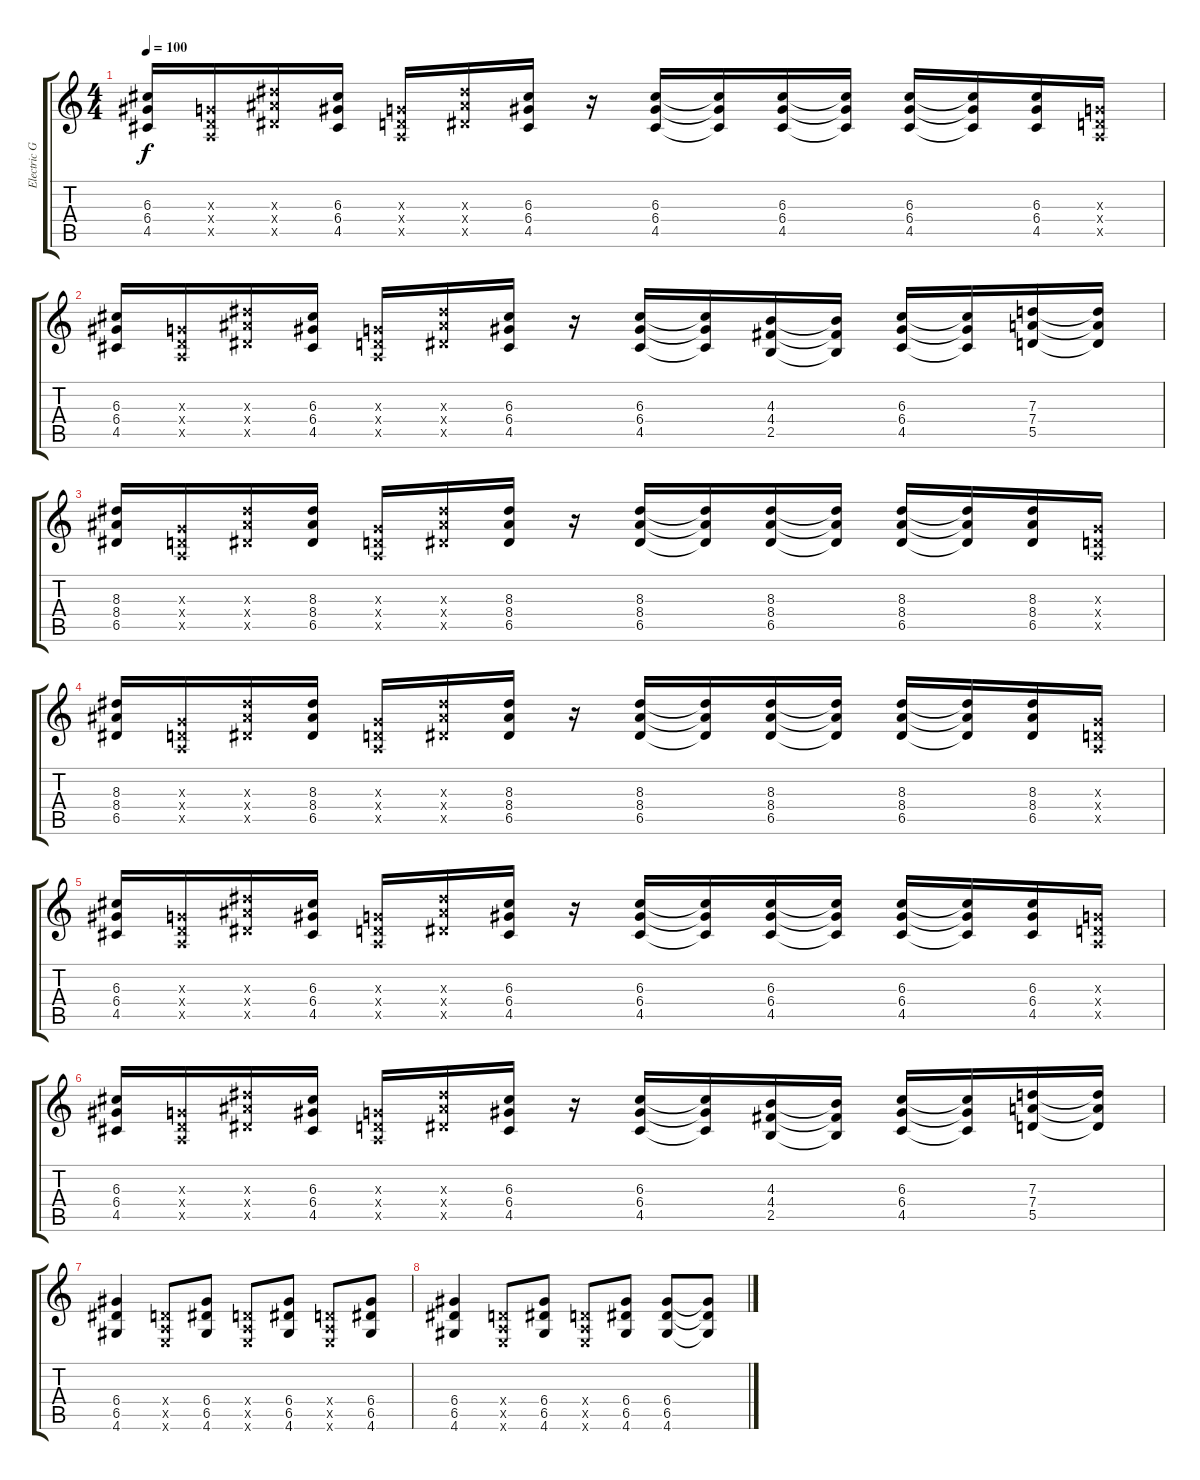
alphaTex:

\track ("Electric Guitar" "Electric G") {instrument overdrivenguitar}
\staff {score tabs}
\tuning (E4 B3 G3 D3 A2 E2) {hide}
\ts (4 4)
\tempo 100
\clef g2
\ks c
(6.3 6.4 4.5).16{dy f} (0.3{x} 0.4{x} 0.5{x}).16 (8.3{x} 8.4{x} 6.5{x}).16 (6.3 6.4 4.5).16 (0.3{x} 0.4{x} 0.5{x}).16 (8.3{x} 8.4{x} 6.5{x}).16 (6.3 6.4 4.5).16 r.16 (6.3 6.4 4.5).16 (6.3{t} 6.4{t} 4.5{t}).16 (6.3 6.4 4.5).16 (6.3{t} 6.4{t} 4.5{t}).16 (6.3 6.4 4.5).16 (6.3{t} 6.4{t} 4.5{t}).16 (6.3 6.4 4.5).16 (0.3{x} 0.4{x} 0.5{x}).16 |
(6.3 6.4 4.5).16 (0.3{x} 0.4{x} 0.5{x}).16 (8.3{x} 8.4{x} 6.5{x}).16 (6.3 6.4 4.5).16 (0.3{x} 0.4{x} 0.5{x}).16 (8.3{x} 8.4{x} 6.5{x}).16 (6.3 6.4 4.5).16 r.16 (6.3 6.4 4.5).16 (6.3{t} 6.4{t} 4.5{t}).16 (4.3 4.4 2.5).16 (4.3{t} 4.4{t} 2.5{t}).16 (6.3 6.4 4.5).16 (6.3{t} 6.4{t} 4.5{t}).16 (7.3 7.4 5.5).16 (7.3{t} 7.4{t} 5.5{t}).16 |
(8.3 8.4 6.5).16 (0.3{x} 0.4{x} 0.5{x}).16 (8.3{x} 8.4{x} 6.5{x}).16 (8.3 8.4 6.5).16 (0.3{x} 0.4{x} 0.5{x}).16 (8.3{x} 8.4{x} 6.5{x}).16 (8.3 8.4 6.5).16 r.16 (8.3 8.4 6.5).16 (8.3{t} 8.4{t} 6.5{t}).16 (8.3 8.4 6.5).16 (8.3{t} 8.4{t} 6.5{t}).16 (8.3 8.4 6.5).16 (8.3{t} 8.4{t} 6.5{t}).16 (8.3 8.4 6.5).16 (0.3{x} 0.4{x} 0.5{x}).16 |
(8.3 8.4 6.5).16 (0.3{x} 0.4{x} 0.5{x}).16 (8.3{x} 8.4{x} 6.5{x}).16 (8.3 8.4 6.5).16 (0.3{x} 0.4{x} 0.5{x}).16 (8.3{x} 8.4{x} 6.5{x}).16 (8.3 8.4 6.5).16 r.16 (8.3 8.4 6.5).16 (8.3{t} 8.4{t} 6.5{t}).16 (8.3 8.4 6.5).16 (8.3{t} 8.4{t} 6.5{t}).16 (8.3 8.4 6.5).16 (8.3{t} 8.4{t} 6.5{t}).16 (8.3 8.4 6.5).16 (0.3{x} 0.4{x} 0.5{x}).16 |
(6.3 6.4 4.5).16 (0.3{x} 0.4{x} 0.5{x}).16 (8.3{x} 8.4{x} 6.5{x}).16 (6.3 6.4 4.5).16 (0.3{x} 0.4{x} 0.5{x}).16 (8.3{x} 8.4{x} 6.5{x}).16 (6.3 6.4 4.5).16 r.16 (6.3 6.4 4.5).16 (6.3{t} 6.4{t} 4.5{t}).16 (6.3 6.4 4.5).16 (6.3{t} 6.4{t} 4.5{t}).16 (6.3 6.4 4.5).16 (6.3{t} 6.4{t} 4.5{t}).16 (6.3 6.4 4.5).16 (0.3{x} 0.4{x} 0.5{x}).16 |
(6.3 6.4 4.5).16 (0.3{x} 0.4{x} 0.5{x}).16 (8.3{x} 8.4{x} 6.5{x}).16 (6.3 6.4 4.5).16 (0.3{x} 0.4{x} 0.5{x}).16 (8.3{x} 8.4{x} 6.5{x}).16 (6.3 6.4 4.5).16 r.16 (6.3 6.4 4.5).16 (6.3{t} 6.4{t} 4.5{t}).16 (4.3 4.4 2.5).16 (4.3{t} 4.4{t} 2.5{t}).16 (6.3 6.4 4.5).16 (6.3{t} 6.4{t} 4.5{t}).16 (7.3 7.4 5.5).16 (7.3{t} 7.4{t} 5.5{t}).16 |
(6.4 6.5 4.6).4 (0.4{x} 0.5{x} 0.6{x}).8 (6.4 6.5 4.6).8 (0.4{x} 0.5{x} 0.6{x}).8 (6.4 6.5 4.6).8 (0.4{x} 0.5{x} 0.6{x}).8 (6.4 6.5 4.6).8 |
(6.4 6.5 4.6).4 (0.4{x} 0.5{x} 0.6{x}).8 (6.4 6.5 4.6).8 (0.4{x} 0.5{x} 0.6{x}).8 (6.4 6.5 4.6).8 (6.4 6.5 4.6).8 (6.4{t} 6.5{t} 4.6{t}).8
